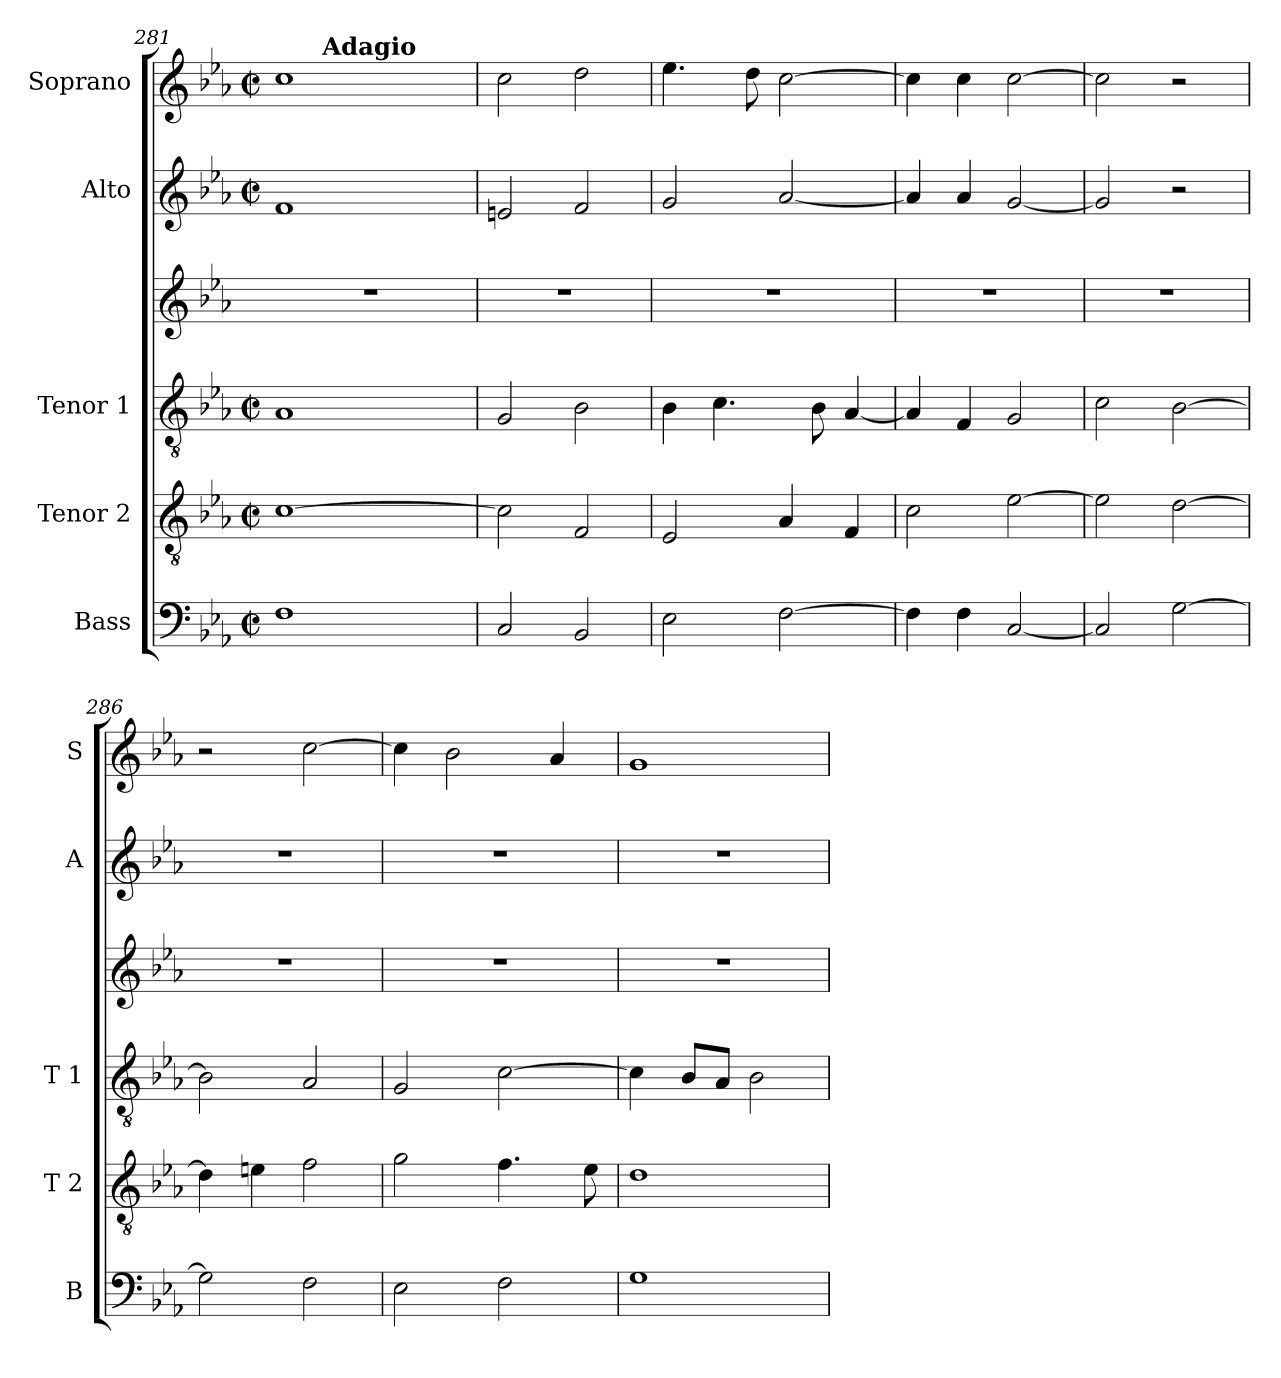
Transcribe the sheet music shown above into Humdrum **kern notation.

**kern	**kern	**kern	**kern	**kern	**kern
*part6	*part5	*part4	*part3	*part2	*part1
*staff6	*staff5	*staff4	*staff3	*staff2	*staff1
*I"Bass	*I"Tenor 2	*I"Tenor 1	*	*I"Alto	*I"Soprano
*I'B	*I'T 2	*I'T 1	*	*I'A	*I'S
*clefF4	*clefGv2	*clefGv2	*clefG2	*clefG2	*clefG2
*k[b-e-a-]	*k[b-e-a-]	*k[b-e-a-]	*k[b-e-a-]	*k[b-e-a-]	*k[b-e-a-]
*E-:	*E-:	*E-:	*E-:	*E-:	*E-:
*M2/2	*M2/2	*M2/2	*	*M2/2	*M2/2
*met(c|)	*met(c|)	*met(c|)	*	*met(c|)	*met(c|)
=281	=281	=281	=281	=281	=281
*	*	*	*	*	*^
1F	[>1c	1A-	1r	1f	1cc	8ryy
.	.	.	.	.	.	32ryy
!	!	!	!	!	!	!LO:TX:a:B:t=Adagio
.	.	.	.	.	.	2ryy
.	.	.	.	.	.	4ryy
.	.	.	.	.	.	16.ryy
*	*	*	*	*	*v	*v
=282	=282	=282	=282	=282	=282
2C/	2c\]	2G/	1r	2en/	2cc\
2BB-/	2F/	2B-\	.	2f/	2dd\
=283	=283	=283	=283	=283	=283
2E-\	2E-/	4B-\	1r	2g/	4.ee-\
.	.	4.c\	.	.	.
.	.	.	.	.	8dd\
[>2F\	4A-/	.	.	[>2a-/	[>2cc\
.	.	8B-\	.	.	.
.	4F/	[>4A-/	.	.	.
!!LO:PB:g=z
=284	=284	=284	=284	=284	=284
4F\]	2c\	4A-/]	1r	4a-/]	4cc\]
4F\	.	4F/	.	4a-/	4cc\
[<2C/	[>2e-\	2G/	.	[<2g/	[>2cc\
=285	=285	=285	=285	=285	=285
2C/]	2e-\]	2c\	1r	2g/]	2cc\]
[>2G\	[>2d\	[>2B-\	.	2r	2r
=286	=286	=286	=286	=286	=286
2G\]	4d\]	2B-\]	1r	1r	2r
.	4en\	.	.	.	.
2F\	2f\	2A-/	.	.	[>2cc\
=287	=287	=287	=287	=287	=287
2E-\	2g\	2G/	1r	1r	4cc\]
.	.	.	.	.	2b-\
2F\	4.f\	[>2c\	.	.	.
.	.	.	.	.	4a-/
.	8e-\	.	.	.	.
=288	=288	=288	=288	=288	=288
1G	1d	4c\]	1r	1r	1g
.	.	8B-/L	.	.	.
.	.	8A-/J	.	.	.
.	.	2B-\	.	.	.
=	=	=	=	=	=
*-	*-	*-	*-	*-	*-
